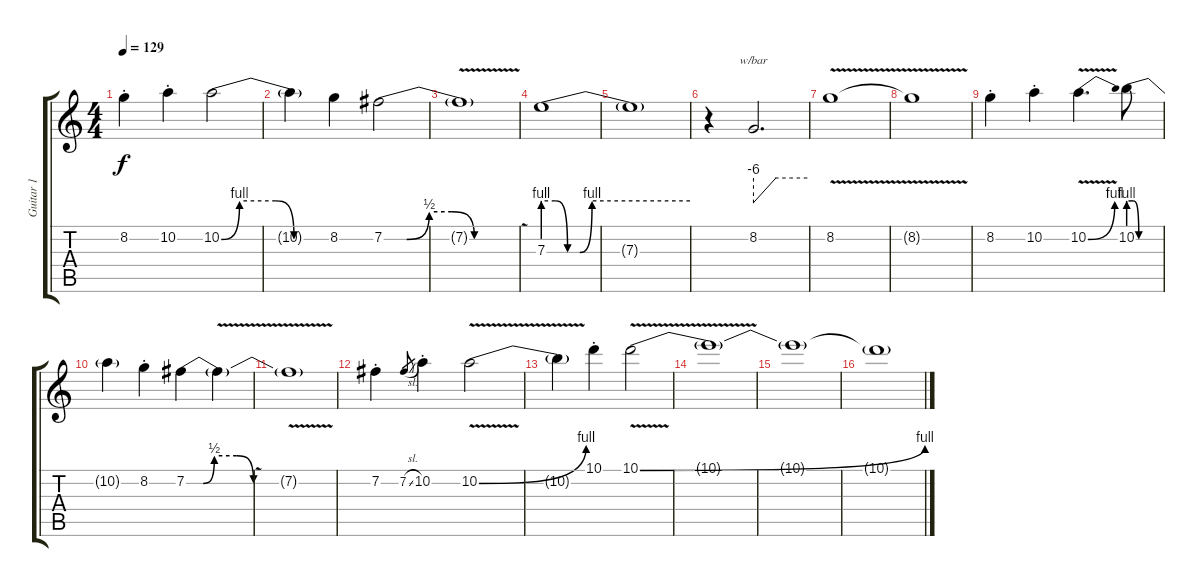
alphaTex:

\track ("Guitar 1" "Guitar 1") {instrument overdrivenguitar}
\staff {score tabs}
\tuning (E4 B3 G3 D3 A2 E2) {hide}
\ts (4 4)
\tempo 129
\clef g2
\ks c
8.2{st}.4{dy f} 10.2{st}.4 10.2{be (custom 0 0 10 4 30 4 40 0 60 0)}.2 |
10.2{t}.4 8.2.4 7.2{be (custom 0 0 10 0 20 2 30 2 40 0 60 0)}.2 |
7.2{v t}.1 |
7.3{be (custom 0 4 5 4 10 0 15 0 20 4 60 4)}.1 |
7.3{t}.1 |
r.4{balance 14} 8.2.2{d tbe (custom default 0 -24 25 0 60 0)} |
8.2{v}.1 |
8.2{t}.1 |
8.2{st}.4 10.2{st}.4 10.2{be (bend 0 0 60 4) v}.4{d} 10.2{be (custom 0 4 9 4 20 0 60 0)}.8 |
10.2{t}.4 8.2{st}.4 7.2{be (custom 0 0 15 0 25 2 45 2 60 0)}.4 7.2{v t}.4 |
7.2{t}.1 |
7.2{st}.4 7.2{sl}.8{gr} 10.2{st}.4 10.2{be (bend 0 0 60 4) v}.2 |
10.2{t}.4 10.1{st}.4 10.1{be (bend 0 0 60 4) v}.2 |
10.1{t}.1 |
10.1{t}.1 |
10.1{t}.1
